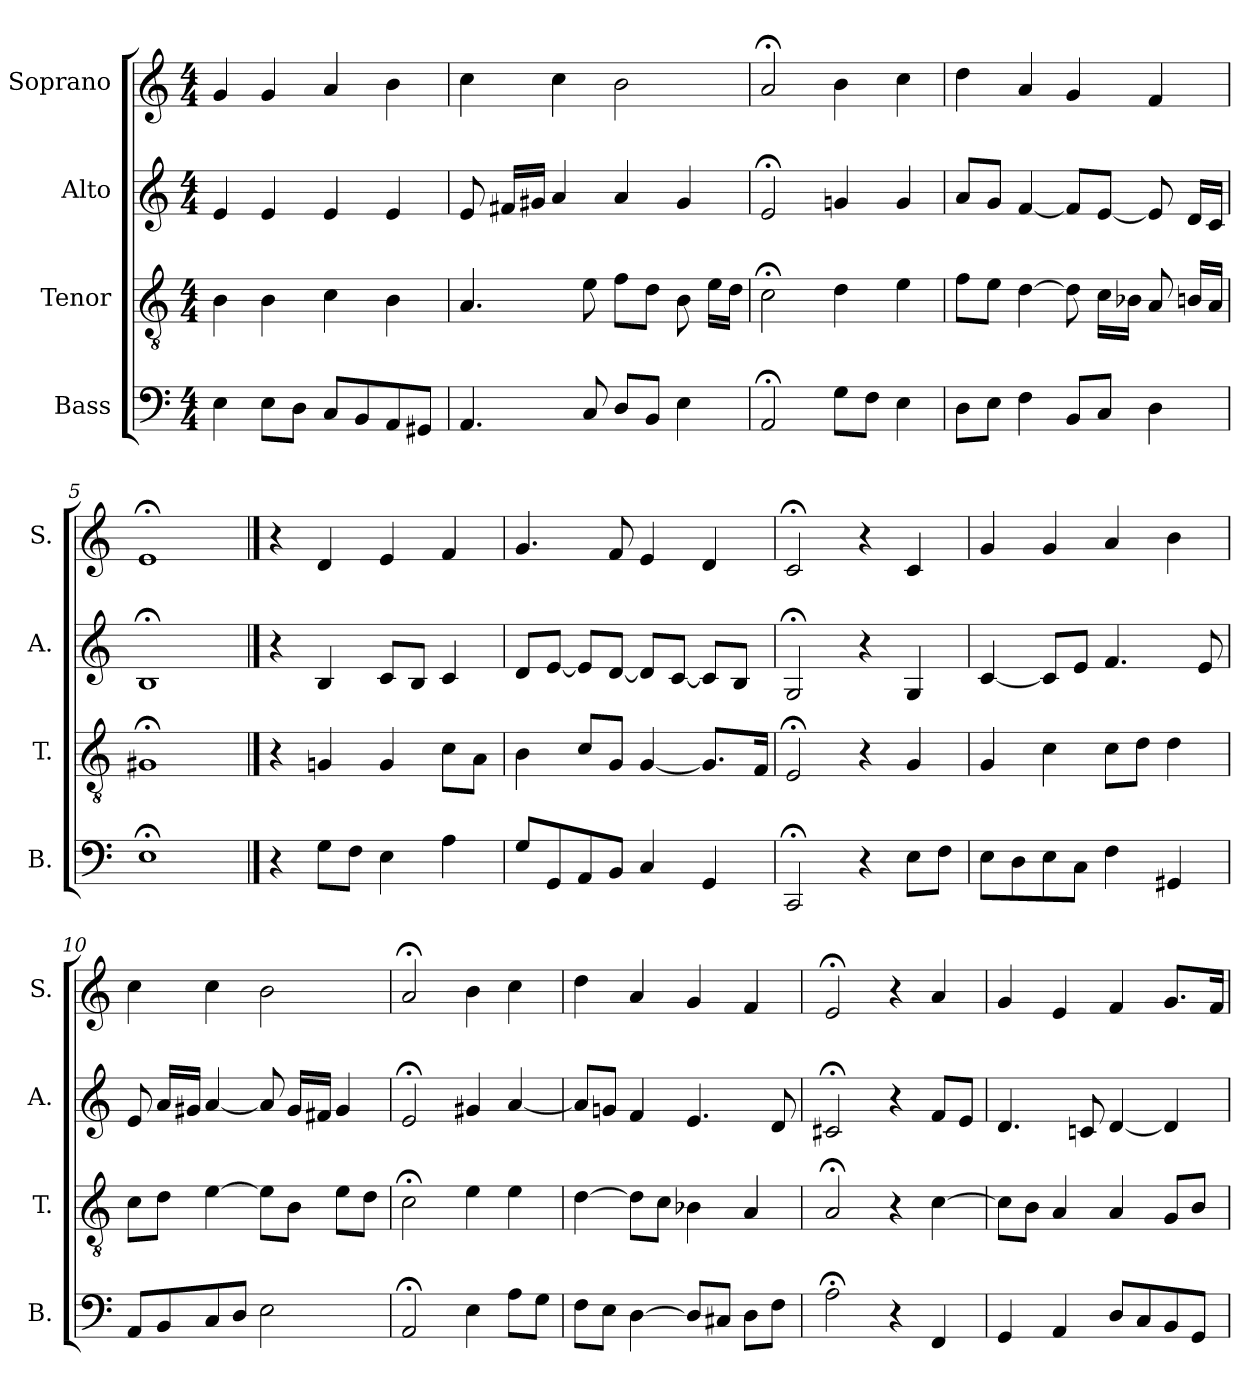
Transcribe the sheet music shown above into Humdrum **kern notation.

**kern	**kern	**kern	**kern
*part4	*part3	*part2	*part1
*staff4	*staff3	*staff2	*staff1
*I"Bass	*I"Tenor	*I"Alto	*I"Soprano
*I'B.	*I'T.	*I'A.	*I'S.
*clefF4	*clefGv2	*clefG2	*clefG2
*	*ITrd7c12	*	*
*k[]	*k[]	*k[]	*k[]
*C:	*C:	*C:	*C:
*M4/4	*M4/4	*M4/4	*M4/4
=1	=1	=1	=1
4E\	4BB\	4e/	4g/
8E\L	4BB\	4e/	4g/
8D\J	.	.	.
8C/L	4C\	4e/	4a/
8BB/	.	.	.
8AA/	4BB\	4e/	4b\
8GG#X/J	.	.	.
=2	=2	=2	=2
4.AA/	4.AA/	8e/	4cc\
.	.	16f#X/LL	.
.	.	16g#X/JJ	.
.	.	4a/	4cc\
8C/	8E\	.	.
8D/L	8F\L	4a/	2b\
8BB/J	8D\J	.	.
4E\	8BB\	4g#/	.
.	16E\LL	.	.
.	16D\JJ	.	.
=3	=3	=3	=3
2AA;</	2C;<\	2e;</	2a;</
8G\L	4D\	4gn/	4b\
8F\J	.	.	.
4E\	4E\	4g/	4cc\
=4	=4	=4	=4
8D\L	8F\L	8a/L	4dd\
8E\J	8E\J	8g/J	.
4F\	[4D\	[4f/	4a/
8BB/L	8D\]	8f/L]	4g/
8C/J	16C\LL	[8e/J	.
.	16BB-X\JJ	.	.
4D\	8AA/	8e/]	4f/
.	16BBn/LL	16d/LL	.
.	16AA/JJ	16c/JJ	.
!!LO:LB:g=z
=5	=5	=5	=5
1E;<\	1GG#X;</	1B;</	1e;</
==6	==6	==6	==6
4r	4r	4r	4r
8G\L	4GGn/	4B/	4d/
8F\J	.	.	.
4E\	4GG/	8c/L	4e/
.	.	8B/J	.
4A\	8C\L	4c/	4f/
.	8AA\J	.	.
=7	=7	=7	=7
8G/L	4BB\	8d/L	4.g/
8GG/	.	[8e/J	.
8AA/	8C/L	8e/L]	.
8BB/J	8GG/J	[8d/J	8f/
4C/	[4GG/	8d/L]	4e/
.	.	[8c/J	.
4GG/	8.GG/L]	8c/L]	4d/
.	.	8B/J	.
.	16FF/Jk	.	.
=8	=8	=8	=8
2CC;</	2EE;</	2G;</	2c;</
4r	4r	4r	4r
8E\L	4GG/	4G/	4c/
8F\J	.	.	.
=9	=9	=9	=9
8E\L	4GG/	[4c/	4g/
8D\	.	.	.
8E\	4C\	8c/L]	4g/
8C\J	.	8e/J	.
4F\	8C\L	4.f/	4a/
.	8D\J	.	.
4GG#X/	4D\	.	4b\
.	.	8e/	.
!!LO:PB:g=z
=10	=10	=10	=10
8AA/L	8C\L	8e/	4cc\
8BB/	8D\J	16a/LL	.
.	.	16g#X/JJ	.
8C/	[4E\	[4a/	4cc\
8D/J	.	.	.
2E\	8E\L]	8a/]	2b\
.	8BB\J	16g#/LL	.
.	.	16f#X/JJ	.
.	8E\L	4g#/	.
.	8D\J	.	.
=11	=11	=11	=11
2AA;</	2C;<\	2e;</	2a;</
4E\	4E\	4g#X/	4b\
8A\L	4E\	[4a/	4cc\
8G\J	.	.	.
=12	=12	=12	=12
8F\L	[4D\	8a/L]	4dd\
8E\J	.	8gn/J	.
[4D\	8D\L]	4f/	4a/
.	8C\J	.	.
8D/L]	4BB-X\	4.e/	4g/
8C#X/J	.	.	.
8D\L	4AA/	.	4f/
8F\J	.	8d/	.
=13	=13	=13	=13
2A;<\	2AA;</	2c#X;</	2e;</
4r	4r	4r	4r
4FF/	[4C\	8f/L	4a/
.	.	8e/J	.
!!LO:LB:g=z
=14	=14	=14	=14
4GG/	8C\L]	4.d/	4g/
.	8BB\J	.	.
4AA/	4AA/	.	4e/
.	.	8cn/	.
8D/L	4AA/	[4d/	4f/
8C/	.	.	.
8BB/	8GG/L	4d/]	8.g/L
8GG/J	8BB/J	.	.
.	.	.	16f/Jk
=	=	=	=
*-	*-	*-	*-
